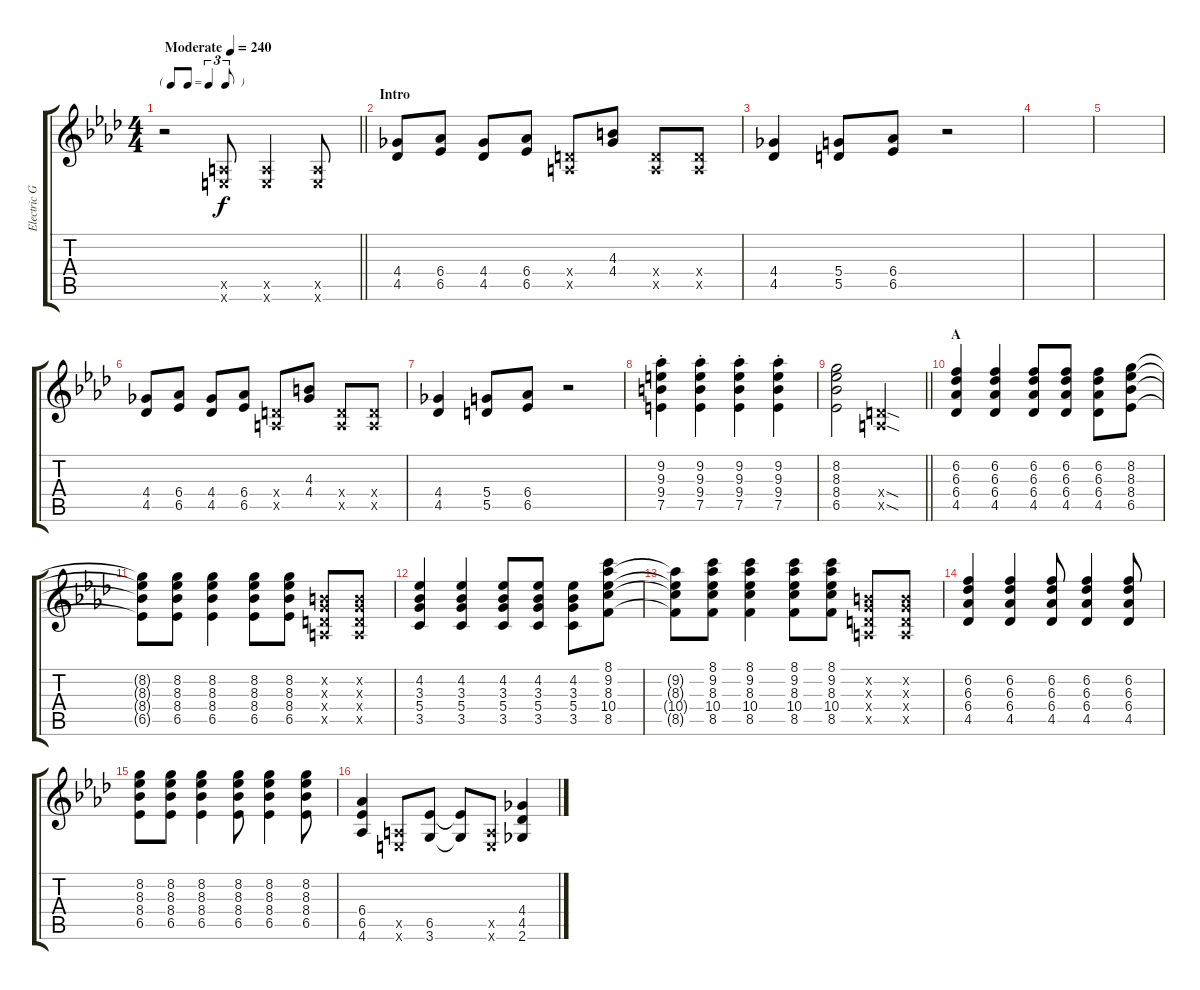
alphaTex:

\track ("Electric Guitar I" "Electric G") {instrument overdrivenguitar}
\staff {score tabs}
\tuning (E4 B3 G3 D3 A2 E2) {hide}
\ts (4 4)
\tf triplet8th
\tempo (240 "Moderate")
\clef g2
\barLineRight lightlight
\ks ab
r.2{dy f instrument overdrivenguitar} (0.5{x} 0.6{x}).8 (0.5{x} 0.6{x}).4 (0.5{x} 0.6{x}).8 |
\section ("" "Intro")
(4.4 4.5).8 (6.4 6.5).8 (4.4 4.5).8 (6.4 6.5).8 (0.4{x} 0.5{x}).8 (4.3 4.4).8 (0.4{x} 0.5{x}).8 (0.4{x} 0.5{x}).8 |
(4.4 4.5).4 (5.4 5.5).8 (6.4 6.5).8 r.2 |
|
|
(4.4 4.5).8 (6.4 6.5).8 (4.4 4.5).8 (6.4 6.5).8 (0.4{x} 0.5{x}).8 (4.3 4.4).8 (0.4{x} 0.5{x}).8 (0.4{x} 0.5{x}).8 |
(4.4 4.5).4 (5.4 5.5).8 (6.4 6.5).8 r.2 |
(9.2{st} 9.3 9.4 7.5).4 (9.2{st} 9.3 9.4 7.5).4 (9.2{st} 9.3 9.4 7.5).4 (9.2{st} 9.3 9.4 7.5).4 |
\barLineRight lightlight
(8.2 8.3 8.4 6.5).2 (0.4{sod x} 0.5{sod x}).2 |
\section ("" "A")
(6.2 6.3 6.4 4.5).4 (6.2 6.3 6.4 4.5).4 (6.2 6.3 6.4 4.5).8 (6.2 6.3 6.4 4.5).8 (6.2 6.3 6.4 4.5).8 (8.2 8.3 8.4 6.5).8 |
(8.2{t} 8.3{t} 8.4{t} 6.5{t}).8 (8.2 8.3 8.4 6.5).8 (8.2 8.3 8.4 6.5).4 (8.2 8.3 8.4 6.5).8 (8.2 8.3 8.4 6.5).8 (0.2{x} 0.3{x} 0.4{x} 0.5{x}).8 (0.2{x} 0.3{x} 0.4{x} 0.5{x}).8 |
(4.2 3.3 5.4 3.5).4 (4.2 3.3 5.4 3.5).4 (4.2 3.3 5.4 3.5).8 (4.2 3.3 5.4 3.5).8 (4.2 3.3 5.4 3.5).8 (8.1 9.2 8.3 10.4 8.5).8 |
(9.2{t} 8.3{t} 10.4{t} 8.5{t}).8 (8.1 9.2 8.3 10.4 8.5).8 (8.1 9.2 8.3 10.4 8.5).4 (8.1 9.2 8.3 10.4 8.5).8 (8.1 9.2 8.3 10.4 8.5).8 (0.2{x} 0.3{x} 0.4{x} 0.5{x}).8 (0.2{x} 0.3{x} 0.4{x} 0.5{x}).8 |
(6.2 6.3 6.4 4.5).4 (6.2 6.3 6.4 4.5).4 (6.2 6.3 6.4 4.5).8 (6.2 6.3 6.4 4.5).4 (6.2 6.3 6.4 4.5).8 |
(8.2 8.3 8.4 6.5).8 (8.2 8.3 8.4 6.5).8 (8.2 8.3 8.4 6.5).4 (8.2 8.3 8.4 6.5).8 (8.2 8.3 8.4 6.5).4 (8.2 8.3 8.4 6.5).8 |
(6.4 6.5 4.6).4 (0.5{x} 0.6{x}).8 (6.5 3.6).8 (6.5{t} 3.6{t}).8 (0.5{x} 0.6{x}).8 (4.4 4.5 2.6).4
